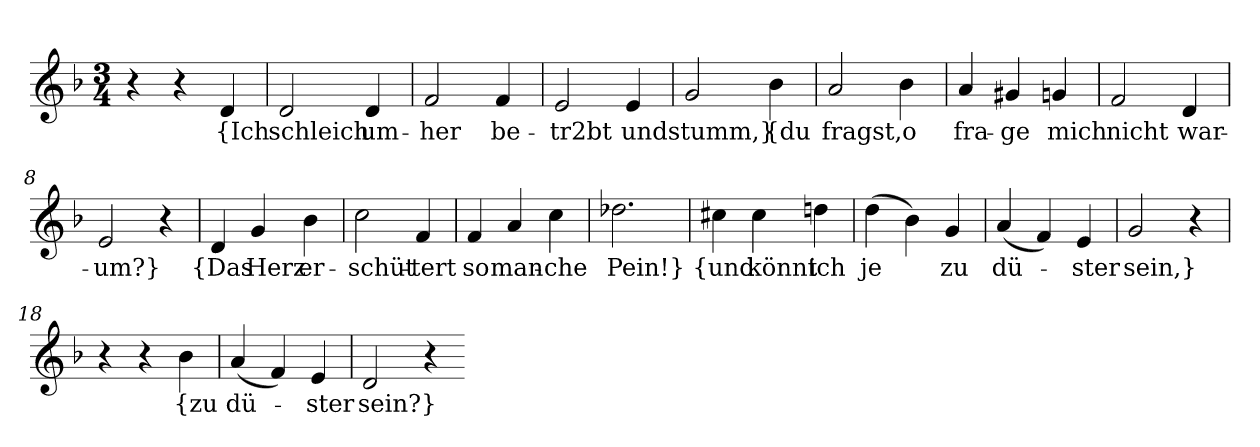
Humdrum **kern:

**kern	**text
*part1	*part1
*staff1	*staff1
*clefG2	*
*k[b-]	*
*M3/4	*
=	=
4r	.
4r	.
4d	{Ich
=1	=1
2d	schleich
4d	um-
=2	=2
2f	-her
4f	be-
=3	=3
2e	-tr2bt
4e	und
=4	=4
2g	stumm,}
4b-	{du
=5	=5
2a	fragst,
4b-	o
=6	=6
4a	fra-
4g#X	-ge
4gn	mich
=7	=7
2f	nicht
4d	war-
=8	=8
2e	-um?}
4r	.
=10	=10
4d	{Das
4g	Herz
4b-	er-
=11	=11
2cc	-schüt-
4f	-tert
=12	=12
4f	so
4a	man-
4cc	-che
=13	=13
2.dd-X	Pein!}
=14	=14
4cc#X	{und
4cc#	könnt
4ddn	ich
=15	=15
(4dd	je
4b-)	.
4g	zu
=16	=16
(4a	dü-
4f)	.
4e	-ster
=17	=17
2g	sein,}
4r	.
=18	=18
4r	.
4r	.
4b-	{zu
=19	=19
(4a	dü-
4f)	.
4e	-ster
=20	=20
2d	sein?}
4r	.
=-	=-
*-	*-
